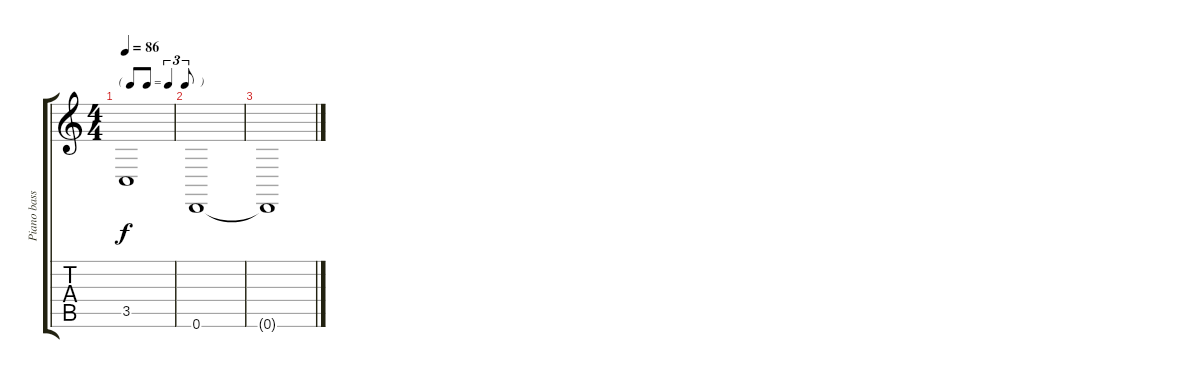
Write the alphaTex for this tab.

\track ("Piano basse" "Piano bass") {instrument acousticgrandpiano}
\staff {score tabs}
\tuning (E4 B3 G3 D3 A2 D2) {hide}
\ts (4 4)
\tf triplet8th
\tempo 86
\clef g2
\ks c
3.5.1{dy f} |
0.6.1 |
0.6{t}.1
